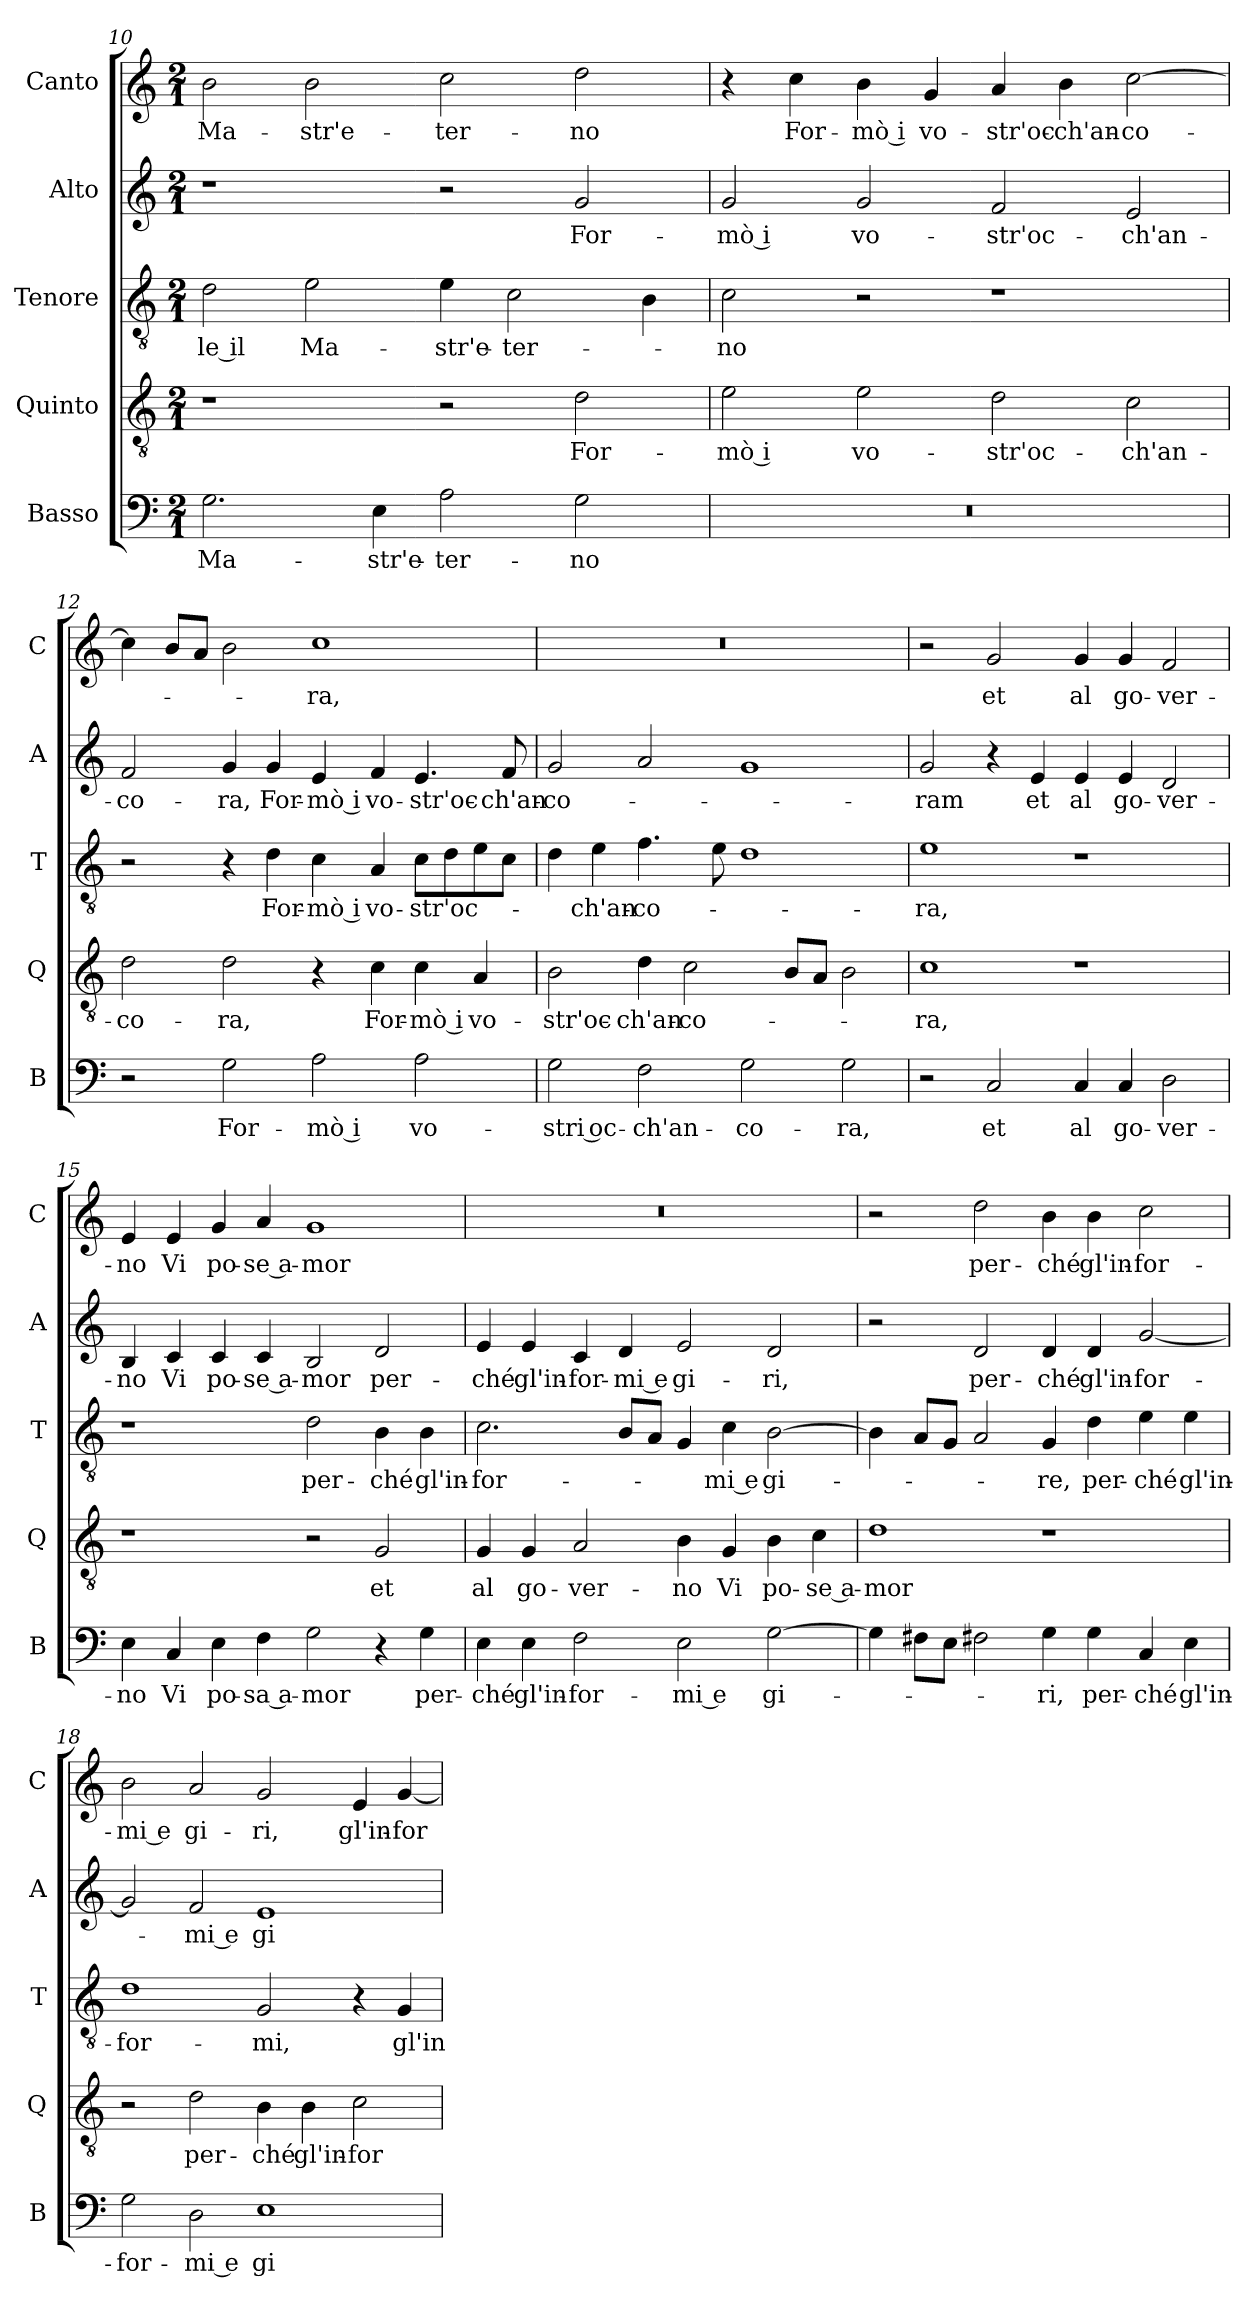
**kern	**text	**kern	**text	**kern	**text	**kern	**text	**kern	**text
*part5	*part5	*part4	*part4	*part3	*part3	*part2	*part2	*part1	*part1
*staff5	*staff5	*staff4	*staff4	*staff3	*staff3	*staff2	*staff2	*staff1	*staff1
*I"Basso	*	*I"Quinto	*	*I"Tenore	*	*I"Alto	*	*I"Canto	*
*I'B	*	*I'Q	*	*I'T	*	*I'A	*	*I'C	*
*clefF4	*	*clefGv2	*	*clefGv2	*	*clefG2	*	*clefG2	*
*k[]	*	*k[]	*	*k[]	*	*k[]	*	*k[]	*
*M2/1	*	*M2/1	*	*M2/1	*	*M2/1	*	*M2/1	*
=10	=10	=10	=10	=10	=10	=10	=10	=10	=10
2.G	Ma-	1r	.	2d	-le il	1r	.	2b	Ma-
.	.	.	.	2e	Ma-	.	.	2b	-str'e-
4E	-str'e-	.	.	.	.	.	.	.	.
2A	-ter-	2r	.	4e	-str'e-	2r	.	2cc	-ter-
.	.	.	.	2c	-ter-	.	.	.	.
2G	-no	2d	For-	.	.	2g	For-	2dd	-no
.	.	.	.	4B	.	.	.	.	.
=11	=11	=11	=11	=11	=11	=11	=11	=11	=11
0r	.	2e	-mò i	2c	-no	2g	-mò i	4r	.
.	.	.	.	.	.	.	.	4cc	For-
.	.	2e	vo-	2r	.	2g	vo-	4b	-mò i
.	.	.	.	.	.	.	.	4g	vo-
.	.	2d	-str'oc-	1r	.	2f	-str'oc-	4a	-str'oc-
.	.	.	.	.	.	.	.	4b	-ch'an-
.	.	2c	-ch'an-	.	.	2e	-ch'an-	[2cc	-co-
=12	=12	=12	=12	=12	=12	=12	=12	=12	=12
2r	.	2d	-co-	2r	.	2f	-co-	4cc]	.
.	.	.	.	.	.	.	.	8bL	.
.	.	.	.	.	.	.	.	8aJ	.
2G	For-	2d	-ra,	4r	.	4g	-ra,	2b	.
.	.	.	.	4d	For-	4g	For-	.	.
2A	-mò i	4r	.	4c	-mò i	4e	-mò i	1cc	-ra,
.	.	4c	For-	4A	vo-	4f	vo-	.	.
2A	vo-	4c	-mò i	8cL	-str'oc-	4.e	-str'oc-	.	.
.	.	.	.	8d	.	.	.	.	.
.	.	4A	vo-	8e	.	.	.	.	.
.	.	.	.	8cJ	.	8f	-ch'an-	.	.
=13	=13	=13	=13	=13	=13	=13	=13	=13	=13
2G	-stri oc-	2B	-str'oc-	4d	.	2g	-co-	0r	.
.	.	.	.	4e	-ch'an-	.	.	.	.
2F	-ch'an-	4d	-ch'an-	4.f	-co-	2a	.	.	.
.	.	2c	-co-	.	.	.	.	.	.
.	.	.	.	8e	.	.	.	.	.
2G	-co-	.	.	1d	.	1g	.	.	.
.	.	8BL	.	.	.	.	.	.	.
.	.	8AJ	.	.	.	.	.	.	.
2G	-ra,	2B	.	.	.	.	.	.	.
=14	=14	=14	=14	=14	=14	=14	=14	=14	=14
2r	.	1c	-ra,	1e	-ra,	2g	-ram	2r	.
2C	et	.	.	.	.	4r	.	2g	et
.	.	.	.	.	.	4e	et	.	.
4C	al	1r	.	1r	.	4e	al	4g	al
4C	go-	.	.	.	.	4e	go-	4g	go-
2D	-ver-	.	.	.	.	2d	-ver-	2f	-ver-
=15	=15	=15	=15	=15	=15	=15	=15	=15	=15
4E	-no	1r	.	1r	.	4B	-no	4e	-no
4C	Vi	.	.	.	.	4c	Vi	4e	Vi
4E	po-	.	.	.	.	4c	po-	4g	po-
4F	-sa a-	.	.	.	.	4c	-se a-	4a	-se a-
2G	-mor	2r	.	2d	per-	2B	-mor	1g	-mor
4r	.	2G	et	4B	-ché	2d	per-	.	.
4G	per-	.	.	4B	gl'in-	.	.	.	.
=16	=16	=16	=16	=16	=16	=16	=16	=16	=16
4E	-ché	4G	al	2.c	-for-	4e	-ché	0r	.
4E	gl'in-	4G	go-	.	.	4e	gl'in-	.	.
2F	-for-	2A	-ver-	.	.	4c	-for-	.	.
.	.	.	.	8BL	.	4d	-mi e	.	.
.	.	.	.	8AJ	.	.	.	.	.
2E	-mi e	4B	-no	4G	.	2e	gi-	.	.
.	.	4G	Vi	4c	-mi e	.	.	.	.
[2G	gi-	4B	po-	[2B	gi-	2d	-ri,	.	.
.	.	4c	-se a-	.	.	.	.	.	.
=17	=17	=17	=17	=17	=17	=17	=17	=17	=17
4G]	.	1d	-mor	4B]	.	2r	.	2r	.
8F#XL	.	.	.	8AL	.	.	.	.	.
8EJ	.	.	.	8GJ	.	.	.	.	.
2F#X	.	.	.	2A	.	2d	per-	2dd	per-
4G	-ri,	1r	.	4G	-re,	4d	-ché	4b	-ché
4G	per-	.	.	4d	per-	4d	gl'in-	4b	gl'in-
4C	-ché	.	.	4e	-ché	[2g	-for-	2cc	-for-
4E	gl'in-	.	.	4e	gl'in-	.	.	.	.
=18	=18	=18	=18	=18	=18	=18	=18	=18	=18
2G	-for-	2r	.	1d	-for-	2g]	.	2b	-mi e
2D	-mi e	2d	per-	.	.	2f	-mi e	2a	gi-
1E	gi-	4B	-ché	2G	-mi,	1e	gi-	2g	-ri,
.	.	4B	gl'in-	.	.	.	.	.	.
.	.	2c	-for-	4r	.	.	.	4e	gl'in-
.	.	.	.	4G	gl'in-	.	.	[4g	-for-
=	=	=	=	=	=	=	=	=	=
*-	*-	*-	*-	*-	*-	*-	*-	*-	*-
